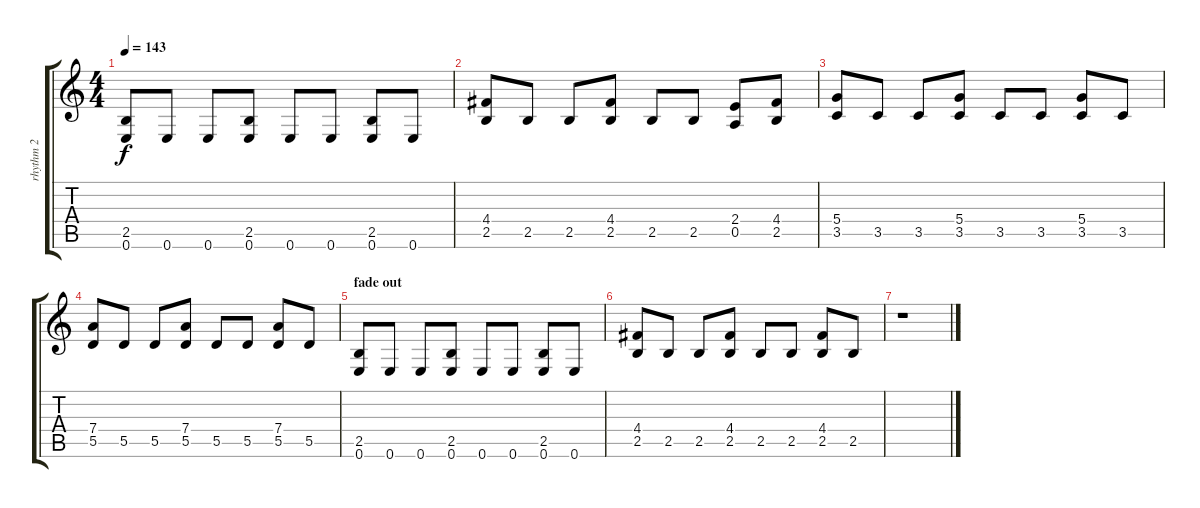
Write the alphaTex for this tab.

\track ("rhythm 2" "rhythm 2") {instrument electricguitarmuted}
\staff {score tabs}
\tuning (E4 B3 G3 D3 A2 E2) {hide}
\ts (4 4)
\tempo 143
\clef g2
\ks c
(2.5 0.6).8{dy f} 0.6.8 0.6.8 (2.5 0.6).8 0.6.8 0.6.8 (2.5 0.6).8 0.6.8 |
(4.4 2.5).8 2.5.8 2.5.8 (4.4 2.5).8 2.5.8 2.5.8 (2.4 0.5).8 (4.4 2.5).8 |
(5.4 3.5).8 3.5.8 3.5.8 (5.4 3.5).8 3.5.8 3.5.8 (5.4 3.5).8 3.5.8 |
(7.4 5.5).8 5.5.8 5.5.8 (7.4 5.5).8 5.5.8 5.5.8 (7.4 5.5).8 5.5.8 |
\section ("" "fade out")
(2.5 0.6).8 0.6.8 0.6.8 (2.5 0.6).8 0.6.8 0.6.8 (2.5 0.6).8 0.6.8 |
(4.4 2.5).8 2.5.8 2.5.8 (4.4 2.5).8 2.5.8 2.5.8 (4.4 2.5).8 2.5.8 |
r.1
